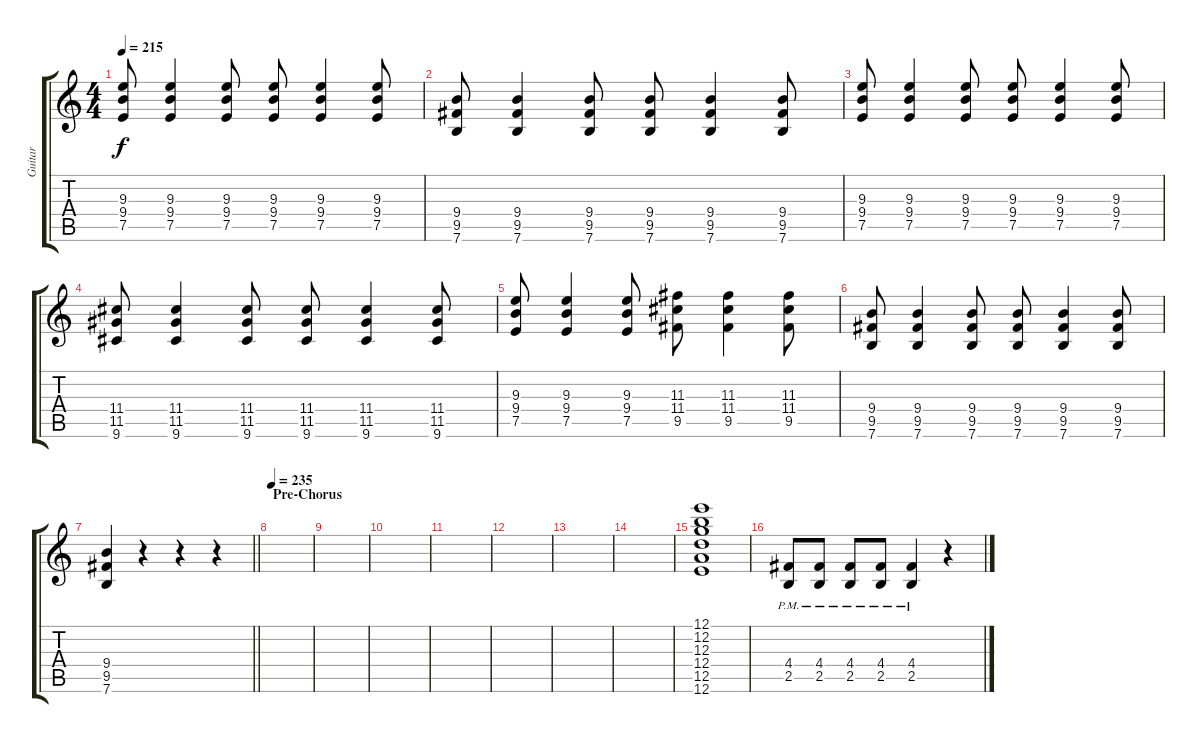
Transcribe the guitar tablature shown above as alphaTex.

\track ("Guitar" "Guitar") {instrument distortionguitar}
\staff {score tabs}
\tuning (E4 B3 G3 D3 A2 E2) {hide}
\ts (4 4)
\tempo 215
\clef g2
\ks c
(9.3 9.4 7.5).8{dy f} (9.3 9.4 7.5).4 (9.3 9.4 7.5).8 (9.3 9.4 7.5).8 (9.3 9.4 7.5).4 (9.3 9.4 7.5).8 |
(9.4 9.5 7.6).8 (9.4 9.5 7.6).4 (9.4 9.5 7.6).8 (9.4 9.5 7.6).8 (9.4 9.5 7.6).4 (9.4 9.5 7.6).8 |
(9.3 9.4 7.5).8 (9.3 9.4 7.5).4 (9.3 9.4 7.5).8 (9.3 9.4 7.5).8 (9.3 9.4 7.5).4 (9.3 9.4 7.5).8 |
(11.4 11.5 9.6).8 (11.4 11.5 9.6).4 (11.4 11.5 9.6).8 (11.4 11.5 9.6).8 (11.4 11.5 9.6).4 (11.4 11.5 9.6).8 |
(9.3 9.4 7.5).8 (9.3 9.4 7.5).4 (9.3 9.4 7.5).8 (11.3 11.4 9.5).8 (11.3 11.4 9.5).4 (11.3 11.4 9.5).8 |
(9.4 9.5 7.6).8 (9.4 9.5 7.6).4 (9.4 9.5 7.6).8 (9.4 9.5 7.6).8 (9.4 9.5 7.6).4 (9.4 9.5 7.6).8 |
\barLineRight lightlight
(9.4 9.5 7.6).4 r.4 r.4 r.4 |
\section ("" "Pre-Chorus")
\tempo 235
|
|
|
|
|
|
|
(12.1 12.2 12.3 12.4 12.5 12.6).1{volume 9 instrument reversecymbal} |
(4.4{pm} 2.5{pm}).8{volume 11 instrument distortionguitar} (4.4{pm} 2.5{pm}).8 (4.4{pm} 2.5{pm}).8 (4.4{pm} 2.5{pm}).8 (4.4{pm} 2.5{pm}).4 r.4
